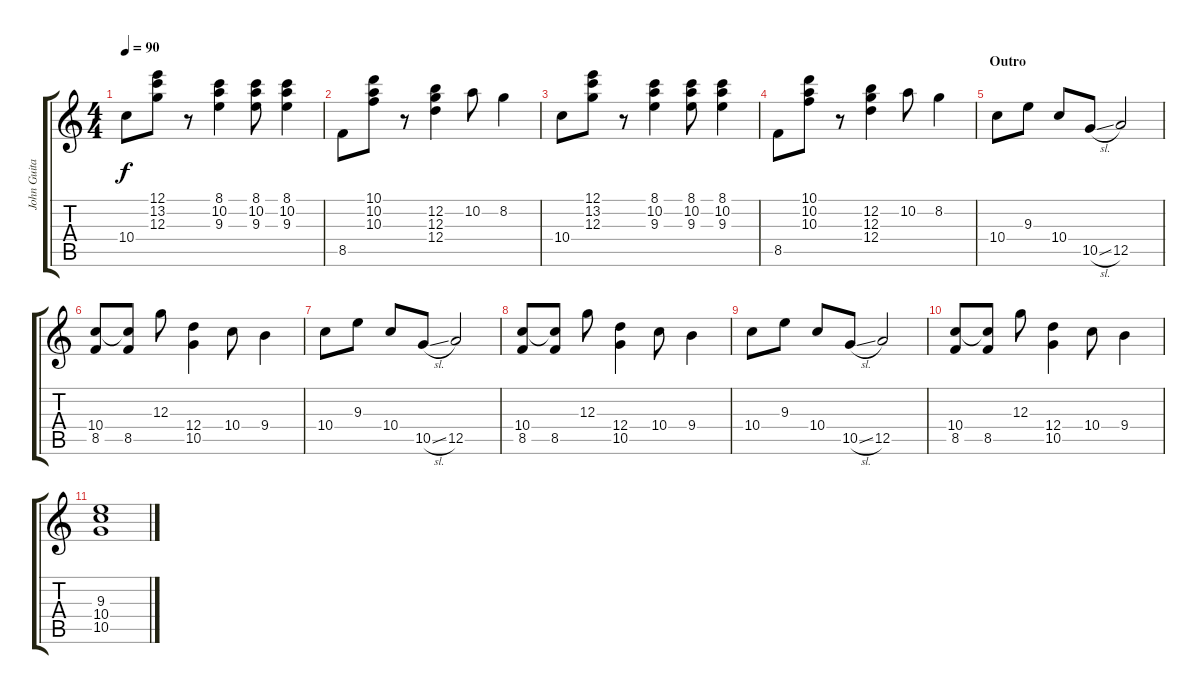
\track ("John Guitar" "John Guita") {instrument electricguitarjazz}
\staff {score tabs}
\tuning (E4 B3 G3 D3 A2 E2) {hide}
\ts (4 4)
\tempo 90
\clef g2
\ks c
10.4.8{dy f} (12.1 13.2 12.3).8 r.8 (8.1 10.2 9.3).4 (8.1 10.2 9.3).8 (8.1 10.2 9.3).4 |
8.5.8 (10.1 10.2 10.3).8 r.8 (12.2 12.3 12.4).4 10.2.8 8.2.4 |
10.4.8 (12.1 13.2 12.3).8 r.8 (8.1 10.2 9.3).4 (8.1 10.2 9.3).8 (8.1 10.2 9.3).4 |
8.5.8 (10.1 10.2 10.3).8 r.8 (12.2 12.3 12.4).4 10.2.8 8.2.4 |
\section ("" "Outro")
10.4.8 9.3.8 10.4.8 10.5{sl}.8 12.5.2 |
(10.4 8.5).8 (10.4{t} 8.5).8 12.3.8 (12.4 10.5).4 10.4.8 9.4.4 |
10.4.8 9.3.8 10.4.8 10.5{sl}.8 12.5.2 |
(10.4 8.5).8 (10.4{t} 8.5).8 12.3.8 (12.4 10.5).4 10.4.8 9.4.4 |
10.4.8 9.3.8 10.4.8 10.5{sl}.8 12.5.2 |
(10.4 8.5).8 (10.4{t} 8.5).8 12.3.8 (12.4 10.5).4 10.4.8 9.4.4 |
(9.3 10.4 10.5).1
